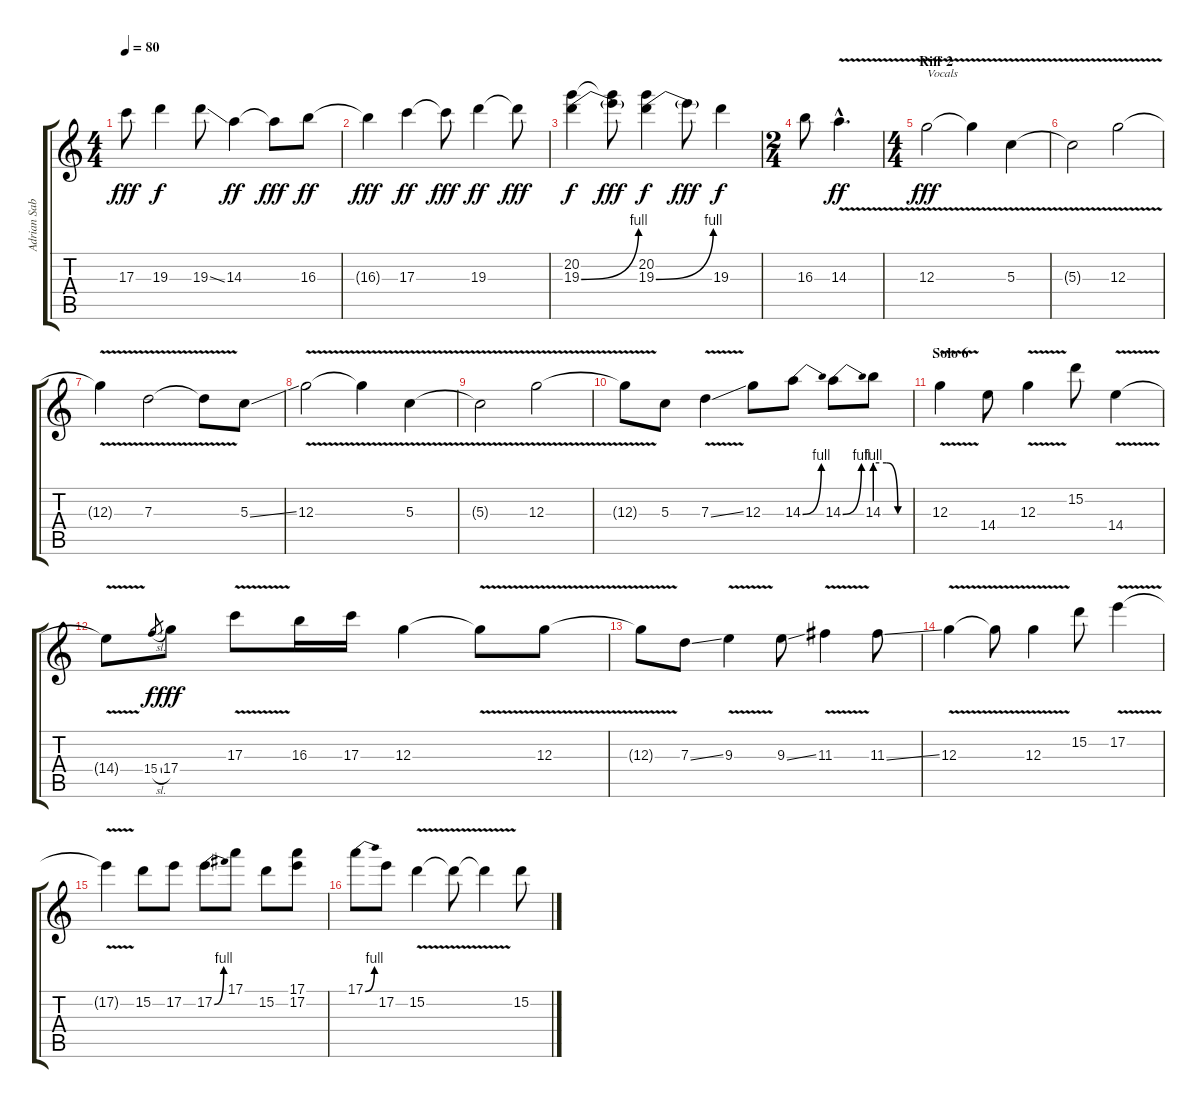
\track ("Adrian Sabbath" "Adrian Sab") {instrument overdrivenguitar}
\staff {score tabs}
\tuning (E4 B3 G3 D3 A2 E2) {hide}
\ts (4 4)
\tempo 80
\clef g2
\ks c
17.3{t}.8{dy fff} 19.3.4{dy f} 19.3{ss}.8 14.3.4{dy ff} 14.3{t}.8{dy fff} 16.3.8{dy ff} |
16.3{t}.4{dy fff} 17.3.4{dy ff} 17.3{t}.8{dy fff} 19.3.4{dy ff} 19.3{t}.8{dy fff} |
(20.2 19.3{be (bend 0 0 60 4)}).4{dy f} (20.2{t} 19.3{t}).8{dy fff} (20.2 19.3{be (bend 0 0 60 4)}).4{dy f} 19.3{t}.8{dy fff} 19.3.4{dy f} |
\ts (2 4)
16.3.8 14.3{v hac}.4{d dy ff} |
\ts (4 4)
\section ("" "Riff 2")
12.3{v}.2{txt "Vocals" dy fff} 12.3{t}.4 5.3{v}.4 |
5.3{t}.2 12.3{v}.2 |
12.3{t}.4 7.3{v}.2 7.3{t}.8 5.3{ss}.8 |
12.3{v}.2 12.3{t}.4 5.3{v}.4 |
5.3{t}.2 12.3{v}.2 |
12.3{t}.8 5.3.8 7.3{v ss}.4 12.3.8 14.3{be (bend 0 0 60 4)}.8 14.3{be (bend 0 0 60 4)}.8 14.3{be (custom 0 4 20 4 40 0 60 0)}.8 |
\section ("" "Solo 6")
12.3{v}.4 14.4.8 12.3{v}.4 15.2.8 14.4{v}.4 |
14.4{t}.8 15.4{sl}.8{gr dy f} 17.4.8{dy fff} 17.3{v}.8 16.3.16 17.3.16 12.3.4 12.3{v t}.8 12.3{v}.8 |
12.3{t}.8 7.3{ss}.8 9.3{v}.4 9.3{ss}.8 11.3{v}.4 11.3{ss}.8 |
12.3{v}.4 12.3{t}.8 12.3{v}.4 15.2.8 17.2{v}.4 |
17.2{t}.4 15.2.8 17.2.8 17.2{be (bend 0 0 60 4)}.8 17.1.8 15.2.8 (17.1 17.2).8 |
17.1{be (bend 0 0 60 4)}.8 17.2.8 15.2{v}.4 15.2{t}.8 15.2{v t}.4 15.2.8
